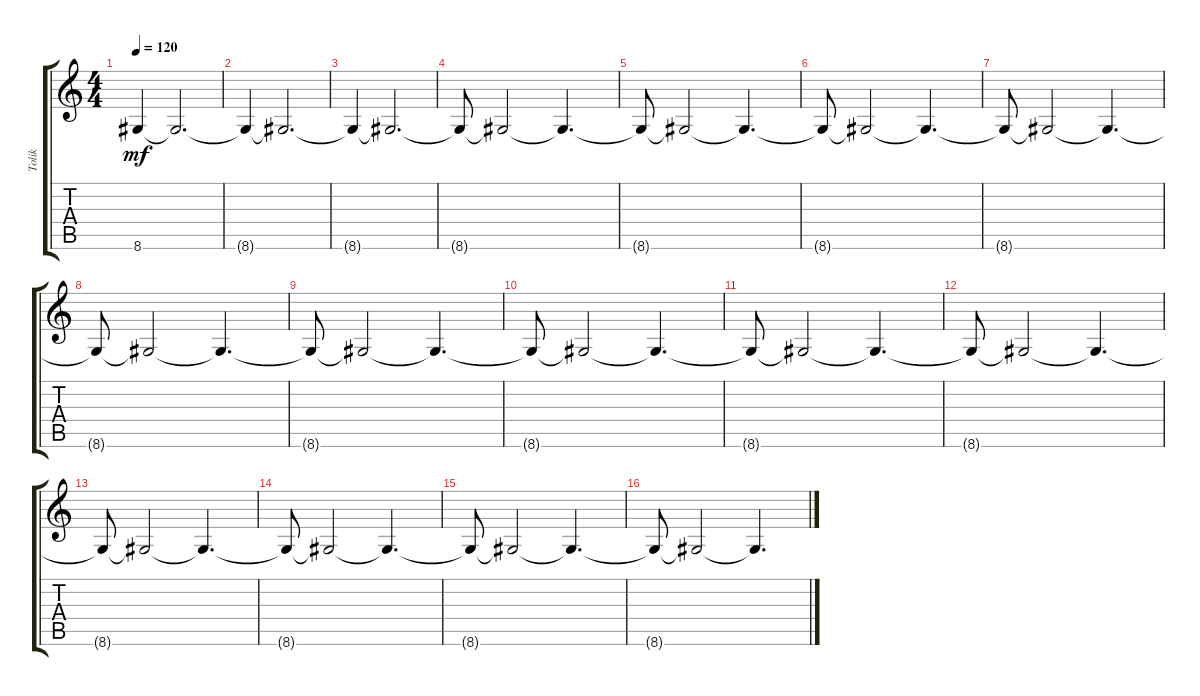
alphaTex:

\track ("Tolik" "Tolik") {instrument distortionguitar}
\staff {score tabs}
\tuning (D4 A3 F3 C3 G2 C2) {hide}
\ts (4 4)
\tempo 120
\clef g2
\ks c
8.6{t}.4{dy mf} 8.6{t}.2{d} |
8.6{t}.4 8.6{t}.2{d} |
8.6{t}.4 8.6{t}.2{d} |
8.6{t}.8 8.6{t}.2 8.6{t}.4{d} |
8.6{t}.8 8.6{t}.2 8.6{t}.4{d} |
8.6{t}.8 8.6{t}.2 8.6{t}.4{d} |
8.6{t}.8 8.6{t}.2 8.6{t}.4{d} |
8.6{t}.8 8.6{t}.2 8.6{t}.4{d} |
8.6{t}.8 8.6{t}.2 8.6{t}.4{d} |
8.6{t}.8 8.6{t}.2 8.6{t}.4{d} |
8.6{t}.8 8.6{t}.2 8.6{t}.4{d} |
8.6{t}.8 8.6{t}.2 8.6{t}.4{d} |
8.6{t}.8 8.6{t}.2 8.6{t}.4{d} |
8.6{t}.8 8.6{t}.2 8.6{t}.4{d} |
8.6{t}.8 8.6{t}.2 8.6{t}.4{d} |
8.6{t}.8 8.6{t}.2 8.6{t}.4{d}
